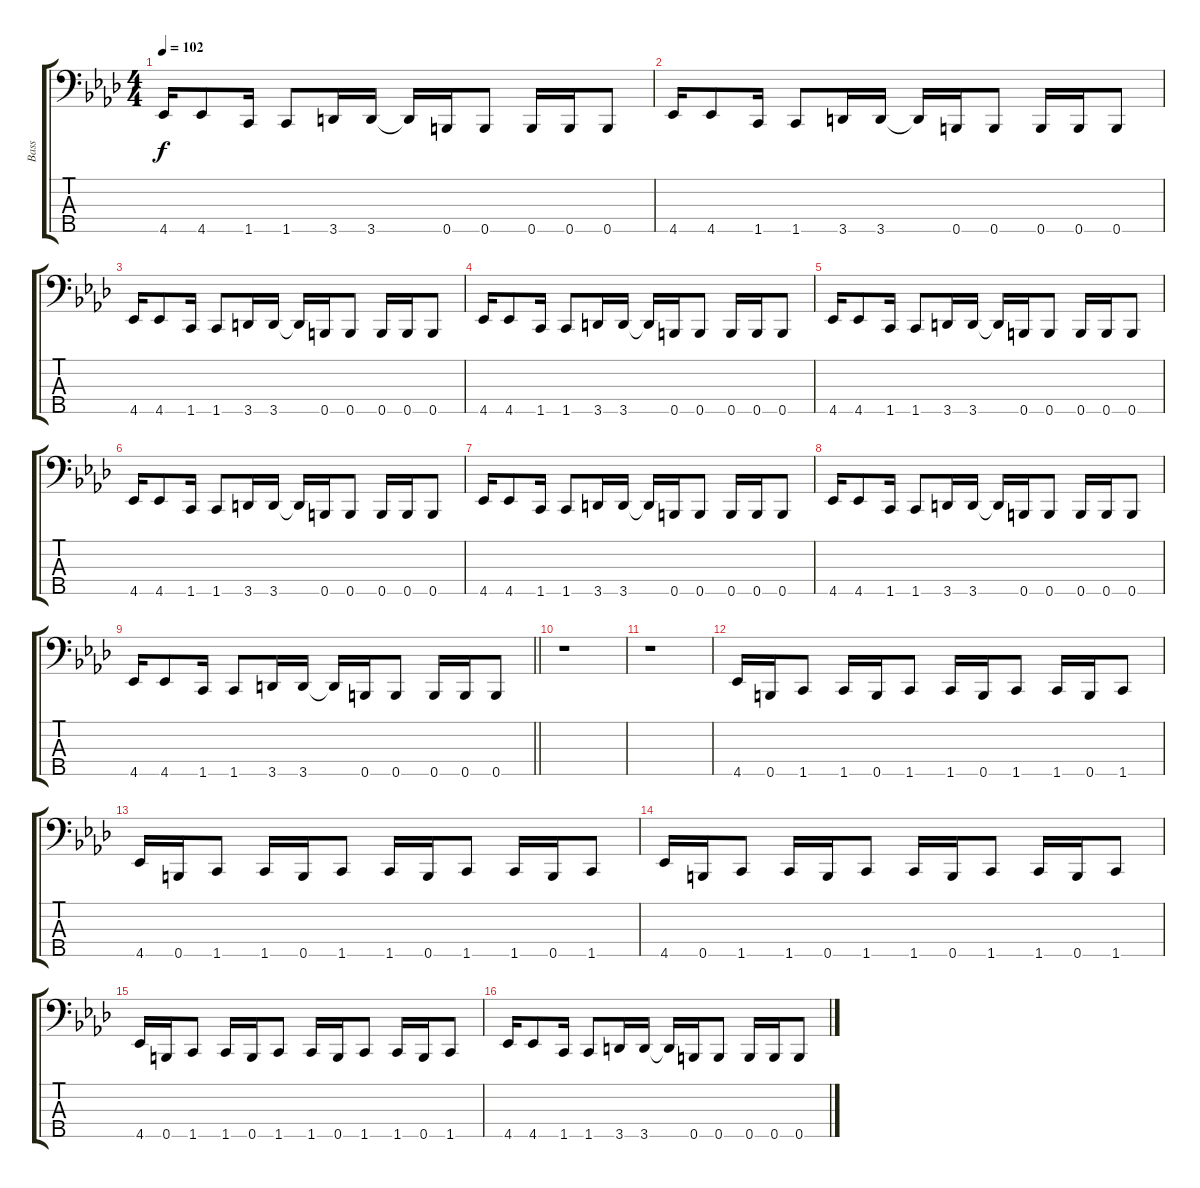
\track ("Bass" "Bass") {instrument electricbasspick}
\staff {score tabs}
\tuning (G2 D2 A1 E1 B0) {hide}
\ts (4 4)
\tempo 102
\clef f4
\ks fminor
4.5.16{dy f} 4.5.8 1.5.16 1.5.8 3.5.16 3.5.16 3.5{t}.16 0.5.16 0.5.8 0.5.16 0.5.16 0.5.8 |
4.5.16 4.5.8 1.5.16 1.5.8 3.5.16 3.5.16 3.5{t}.16 0.5.16 0.5.8 0.5.16 0.5.16 0.5.8 |
4.5.16 4.5.8 1.5.16 1.5.8 3.5.16 3.5.16 3.5{t}.16 0.5.16 0.5.8 0.5.16 0.5.16 0.5.8 |
4.5.16 4.5.8 1.5.16 1.5.8 3.5.16 3.5.16 3.5{t}.16 0.5.16 0.5.8 0.5.16 0.5.16 0.5.8 |
4.5.16 4.5.8 1.5.16 1.5.8 3.5.16 3.5.16 3.5{t}.16 0.5.16 0.5.8 0.5.16 0.5.16 0.5.8 |
4.5.16 4.5.8 1.5.16 1.5.8 3.5.16 3.5.16 3.5{t}.16 0.5.16 0.5.8 0.5.16 0.5.16 0.5.8 |
4.5.16 4.5.8 1.5.16 1.5.8 3.5.16 3.5.16 3.5{t}.16 0.5.16 0.5.8 0.5.16 0.5.16 0.5.8 |
4.5.16 4.5.8 1.5.16 1.5.8 3.5.16 3.5.16 3.5{t}.16 0.5.16 0.5.8 0.5.16 0.5.16 0.5.8 |
\barLineRight lightlight
4.5.16 4.5.8 1.5.16 1.5.8 3.5.16 3.5.16 3.5{t}.16 0.5.16 0.5.8 0.5.16 0.5.16 0.5.8 |
r.1 |
r.1 |
4.5.16 0.5.16 1.5.8 1.5.16 0.5.16 1.5.8 1.5.16 0.5.16 1.5.8 1.5.16 0.5.16 1.5.8 |
4.5.16 0.5.16 1.5.8 1.5.16 0.5.16 1.5.8 1.5.16 0.5.16 1.5.8 1.5.16 0.5.16 1.5.8 |
4.5.16 0.5.16 1.5.8 1.5.16 0.5.16 1.5.8 1.5.16 0.5.16 1.5.8 1.5.16 0.5.16 1.5.8 |
4.5.16 0.5.16 1.5.8 1.5.16 0.5.16 1.5.8 1.5.16 0.5.16 1.5.8 1.5.16 0.5.16 1.5.8 |
4.5.16 4.5.8 1.5.16 1.5.8 3.5.16 3.5.16 3.5{t}.16 0.5.16 0.5.8 0.5.16 0.5.16 0.5.8
